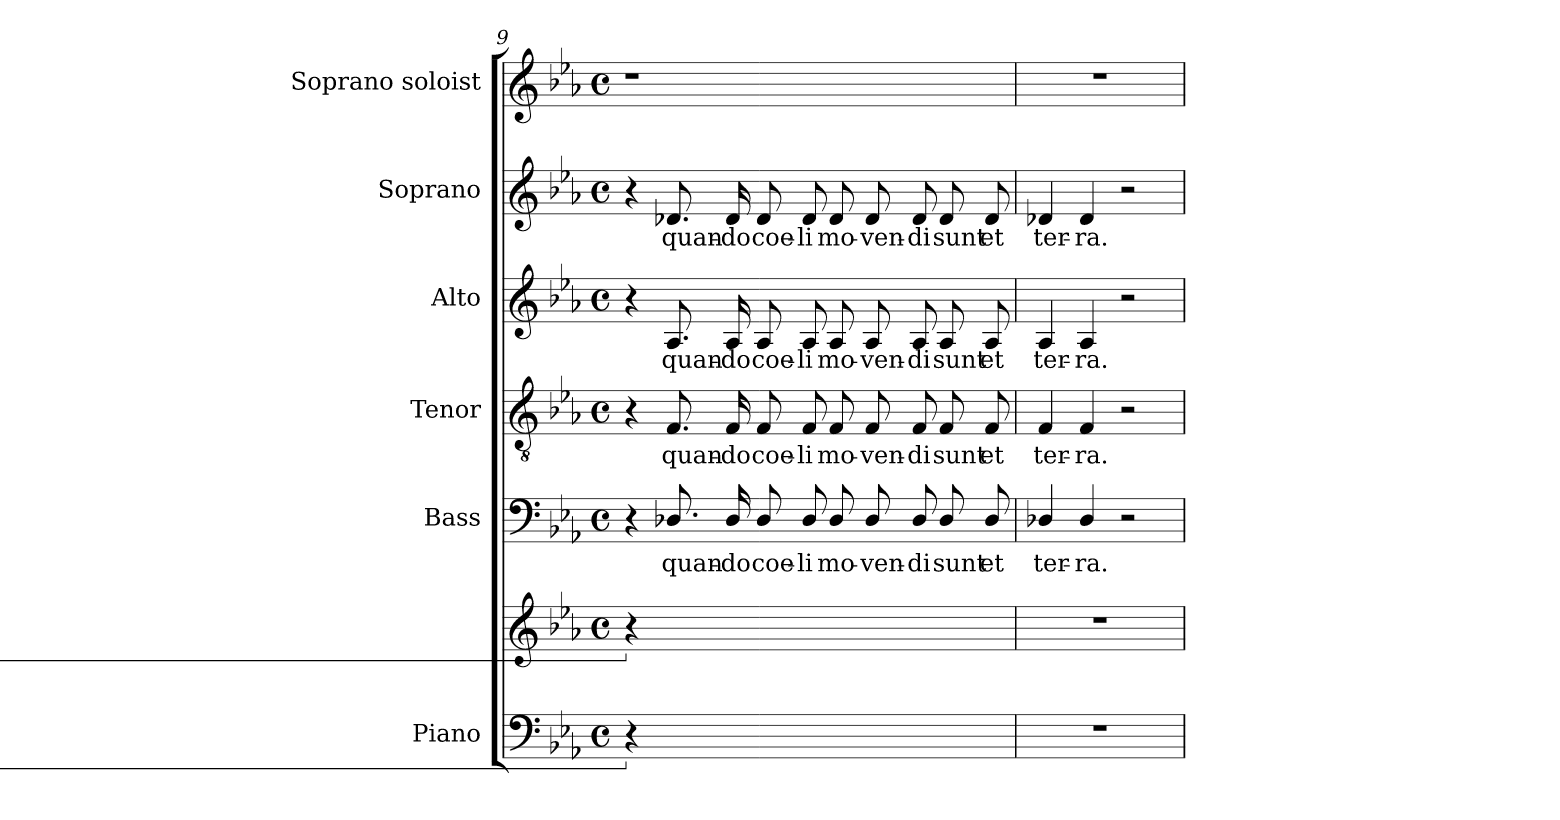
**kern	**kern	**kern	**text	**kern	**text	**kern	**text	**kern	**text	**kern
*part6	*part6	*part5	*part5	*part4	*part4	*part3	*part3	*part2	*part2	*part1
*staff7	*staff6	*staff5	*staff5	*staff4	*staff4	*staff3	*staff3	*staff2	*staff2	*staff1
*I"Piano	*	*I"Bass	*	*I"Tenor	*	*I"Alto	*	*I"Soprano	*	*I"Soprano soloist
*I'Pno.	*	*I'B.	*	*I'T.	*	*I'A.	*	*I'S.	*	*I'S.
*clefF4	*clefG2	*clefF4	*	*clefGv2	*	*clefG2	*	*clefG2	*	*clefG2
*	*	*	*	*ITrd7c12	*	*	*	*	*	*
*k[b-e-a-]	*k[b-e-a-]	*k[b-e-a-]	*	*k[b-e-a-]	*	*k[b-e-a-]	*	*k[b-e-a-]	*	*k[b-e-a-]
*E-:	*E-:	*E-:	*	*E-:	*	*E-:	*	*E-:	*	*E-:
*M4/4	*M4/4	*M4/4	*	*M4/4	*	*M4/4	*	*M4/4	*	*M4/4
*met(c)	*met(c)	*met(c)	*	*met(c)	*	*met(c)	*	*met(c)	*	*met(c)
=9	=9	=9	=9	=9	=9	=9	=9	=9	=9	=9
!LO:N:vis=1	!LO:N:vis=1	!	!	!	!	!	!	!	!	!LO:N:vis=1
8%11r	8%11r	4r	.	4r	.	4r	.	4r	.	1r
!	!	!	!LO:LY:b:color=#000000	!	!	!	!	!	!	!
!	!	!	!	!	!LO:LY:b:color=#000000	!	!	!	!	!
!	!	!	!	!	!	!	!LO:LY:b:color=#000000	!	!	!
!	!	!	!	!	!	!	!	!	!LO:LY:b:color=#000000	!
.	.	8.D-Xi/	quan-	8.FFi/	quan-	8.A-i/	quan-	8.d-Xi/	quan-	.
!	!	!	!LO:LY:b:color=#000000	!	!	!	!	!	!	!
!	!	!	!	!	!LO:LY:b:color=#000000	!	!	!	!	!
!	!	!	!	!	!	!	!LO:LY:b:color=#000000	!	!	!
!	!	!	!	!	!	!	!	!	!LO:LY:b:color=#000000	!
.	.	16D-i/	-do	16FFi/	-do	16A-i/	-do	16d-i/	-do	.
!	!	!	!LO:LY:b:color=#000000	!	!	!	!	!	!	!
!	!	!	!	!	!LO:LY:b:color=#000000	!	!	!	!	!
!	!	!	!	!	!	!	!LO:LY:b:color=#000000	!	!	!
!	!	!	!	!	!	!	!	!	!LO:LY:b:color=#000000	!
.	.	8D-i/	coe-	8FFi/	coe-	8A-i/	coe-	8d-i/	coe-	.
!	!	!	!LO:LY:b:color=#000000	!	!	!	!	!	!	!
!	!	!	!	!	!LO:LY:b:color=#000000	!	!	!	!	!
!	!	!	!	!	!	!	!LO:LY:b:color=#000000	!	!	!
!	!	!	!	!	!	!	!	!	!LO:LY:b:color=#000000	!
.	.	8D-i/	-li	8FFi/	-li	8A-i/	-li	8d-i/	-li	.
!	!	!	!LO:LY:b:color=#000000	!	!	!	!	!	!	!
!	!	!	!	!	!LO:LY:b:color=#000000	!	!	!	!	!
!	!	!	!	!	!	!	!LO:LY:b:color=#000000	!	!	!
!	!	!	!	!	!	!	!	!	!LO:LY:b:color=#000000	!
.	.	8D-i/	mo-	8FFi/	mo-	8A-i/	mo-	8d-i/	mo-	.
!	!	!	!LO:LY:b:color=#000000	!	!	!	!	!	!	!
!	!	!	!	!	!LO:LY:b:color=#000000	!	!	!	!	!
!	!	!	!	!	!	!	!LO:LY:b:color=#000000	!	!	!
!	!	!	!	!	!	!	!	!	!LO:LY:b:color=#000000	!
.	.	8D-i/	-ven-	8FFi/	-ven-	8A-i/	-ven-	8d-i/	-ven-	.
!	!	!	!LO:LY:b:color=#000000	!	!	!	!	!	!	!
!	!	!	!	!	!LO:LY:b:color=#000000	!	!	!	!	!
!	!	!	!	!	!	!	!LO:LY:b:color=#000000	!	!	!
!	!	!	!	!	!	!	!	!	!LO:LY:b:color=#000000	!
.	.	8D-i/	-di	8FFi/	-di	8A-i/	-di	8d-i/	-di	4.ryy
!	!	!	!LO:LY:b:color=#000000	!	!	!	!	!	!	!
!	!	!	!	!	!LO:LY:b:color=#000000	!	!	!	!	!
!	!	!	!	!	!	!	!LO:LY:b:color=#000000	!	!	!
!	!	!	!	!	!	!	!	!	!LO:LY:b:color=#000000	!
.	.	8D-i/	sunt	8FFi/	sunt	8A-i/	sunt	8d-i/	sunt	.
!	!	!	!LO:LY:b:color=#000000	!	!	!	!	!	!	!
!	!	!	!	!	!LO:LY:b:color=#000000	!	!	!	!	!
!	!	!	!	!	!	!	!LO:LY:b:color=#000000	!	!	!
!	!	!	!	!	!	!	!	!	!LO:LY:b:color=#000000	!
.	.	8D-i/	et	8FFi/	et	8A-i/	et	8d-i/	et	.
!!LO:PB:g=z
=10	=10	=10	=10	=10	=10	=10	=10	=10	=10	=10
!	!	!	!LO:LY:b:color=#000000	!	!	!	!	!	!	!
!	!	!	!	!	!LO:LY:b:color=#000000	!	!	!	!	!
!	!	!	!	!	!	!	!LO:LY:b:color=#000000	!	!	!
!	!	!	!	!	!	!	!	!	!LO:LY:b:color=#000000	!
1r	1r	4D-Xi/	ter-	4FFi/	ter-	4A-i/	ter-	4d-Xi/	ter-	1r
!	!	!	!LO:LY:b:color=#000000	!	!	!	!	!	!	!
!	!	!	!	!	!LO:LY:b:color=#000000	!	!	!	!	!
!	!	!	!	!	!	!	!LO:LY:b:color=#000000	!	!	!
!	!	!	!	!	!	!	!	!	!LO:LY:b:color=#000000	!
.	.	4D-i/	-ra.	4FFi/	-ra.	4A-i/	-ra.	4d-i/	-ra.	.
.	.	2r	.	2r	.	2r	.	2r	.	.
=	=	=	=	=	=	=	=	=	=	=
*-	*-	*-	*-	*-	*-	*-	*-	*-	*-	*-
